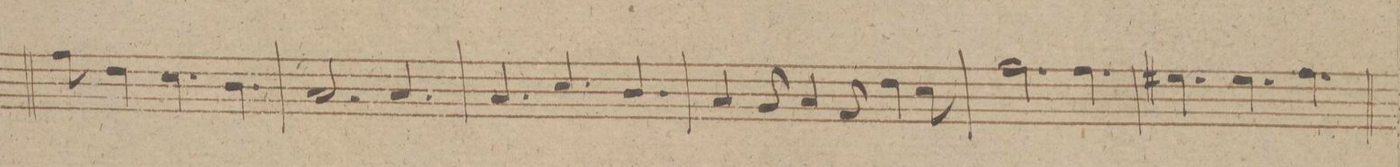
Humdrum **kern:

**kern	**dynam
*I"Trombone Tenore.	*
*clefC4	*
*k[f#]	*
*M9/8	*
8e\	.
4c\	.
4.B\	.
4.A\	.
=15	=15
2.G/	.
4.G/	.
=16	=16
4.G/	.
4.B/	.
4.A/	.
=17	=17
4G/	.
8F#/	.
4G/	.
8E/	.
4c\	.
8B\	.
=18	=18
2.e\	.
4.e\	.
=19	=19
4.d#X\	.
4.d#\	.
4.e\	.
=20	=20
*-	*-
